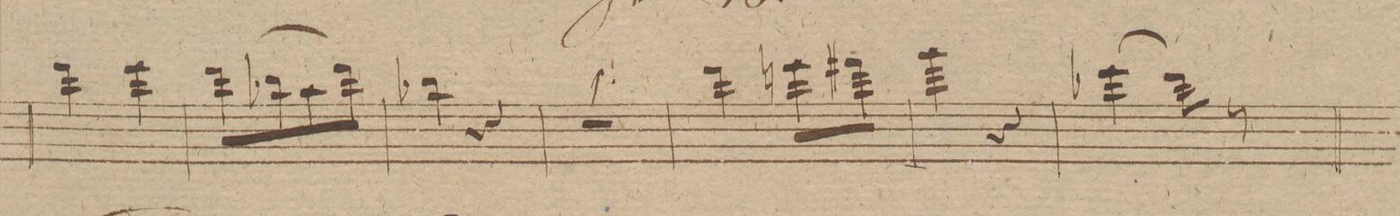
**kern	**dynam
*I"Flauto 1mo	*
*clefG2	*
*k[f#]	*
*M2/4	*
4ddd\	.
4eee\	.
=118	=118
(>8ddd\L	.
8bb-X\	.
8aa\	.
8ddd\J)	.
=119	=119
4bb-X\	.
4r	.
=120	=120
2r	.
=121	=121
4ddd\	.
8eeen\L	.
8fff#X\J	.
=122	=122
4ggg\	.
4r	.
=123	=123
(>4eee-X\	.
8ddd\)	.
8r	.
=124	=124
*-	*-
